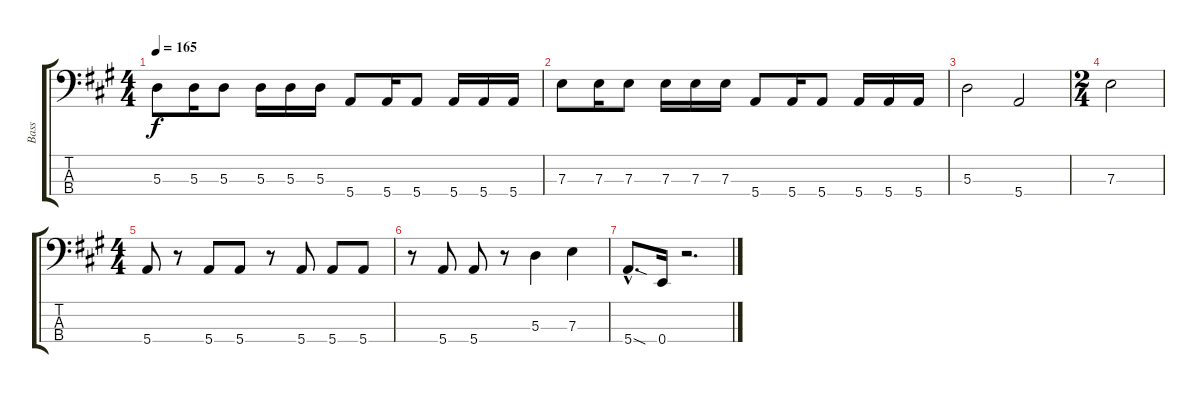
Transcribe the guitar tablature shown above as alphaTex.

\track ("Bass" "Bass") {instrument electricbasspick}
\staff {score tabs}
\tuning (G2 D2 A1 E1) {hide}
\ts (4 4)
\tempo 165
\clef f4
\ks a
5.3.8{dy f} 5.3.16 5.3.8 5.3.16 5.3.16 5.3.16 5.4.8 5.4.16 5.4.8 5.4.16 5.4.16 5.4.16 |
7.3.8 7.3.16 7.3.8 7.3.16 7.3.16 7.3.16 5.4.8 5.4.16 5.4.8 5.4.16 5.4.16 5.4.16 |
5.3.2 5.4.2 |
\ts (2 4)
7.3.2 |
\ts (4 4)
5.4.8 r.8 5.4.8 5.4.8 r.8 5.4.8 5.4.8 5.4.8 |
r.8 5.4.8 5.4.8 r.8 5.3.4 7.3.4 |
5.4{sod hac}.8{d} 0.4.16 r.2{d}
